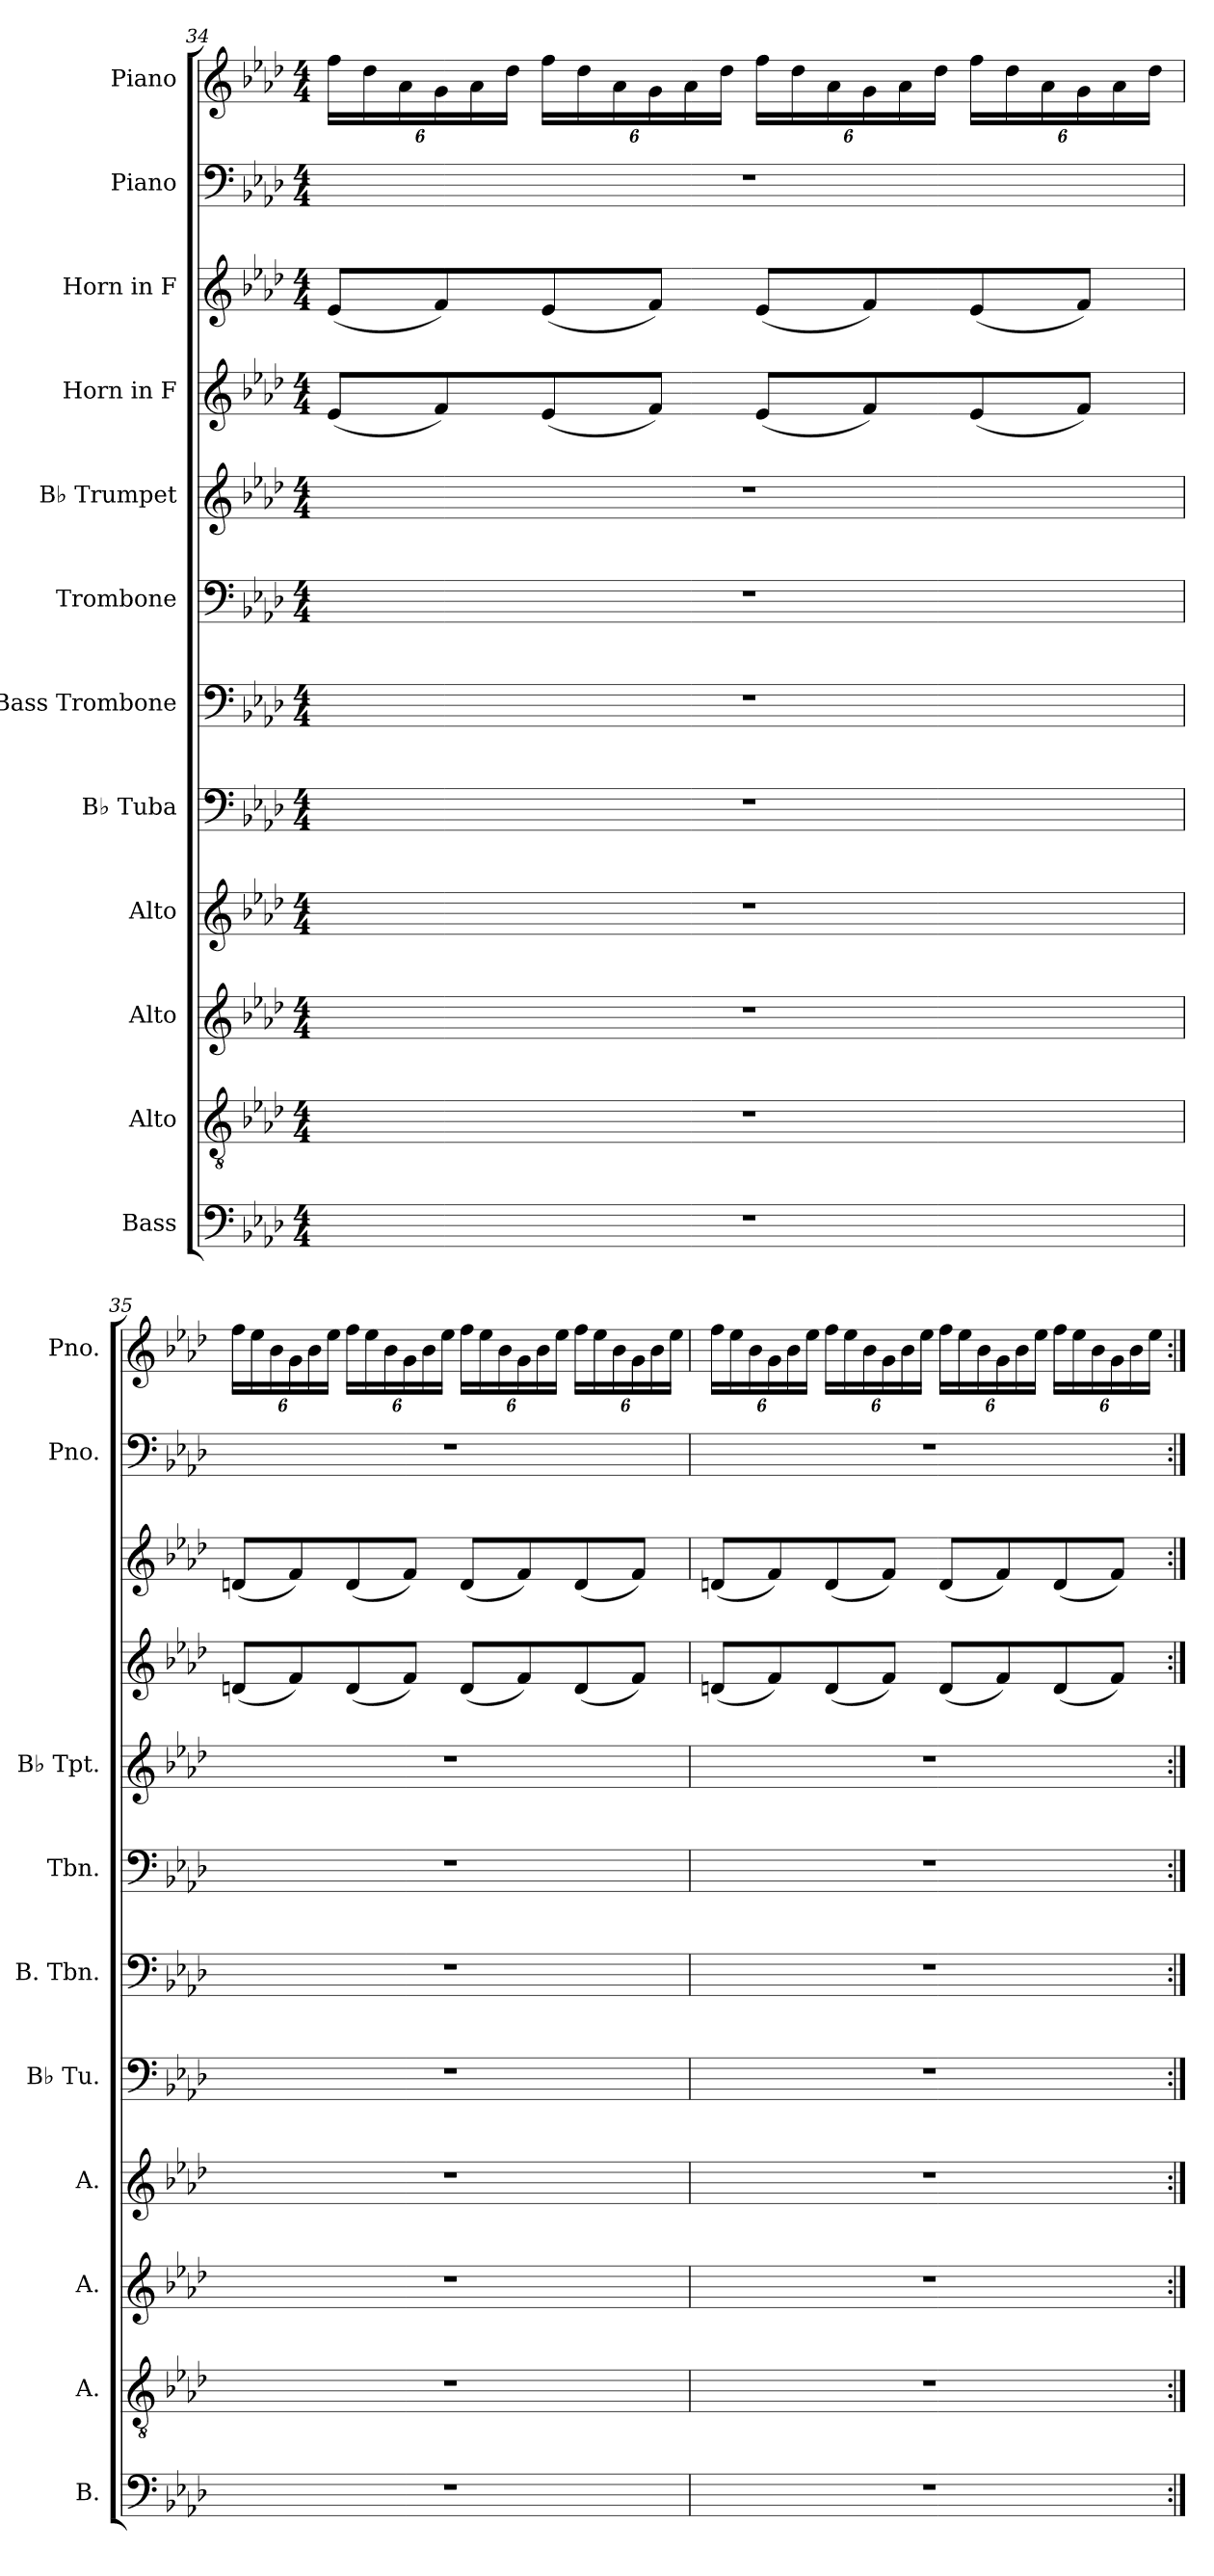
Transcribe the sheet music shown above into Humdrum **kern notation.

**kern	**kern	**kern	**kern	**kern	**kern	**kern	**kern	**kern	**kern	**kern	**kern
*part12	*part11	*part10	*part9	*part8	*part7	*part6	*part5	*part4	*part3	*part2	*part1
*staff12	*staff11	*staff10	*staff9	*staff8	*staff7	*staff6	*staff5	*staff4	*staff3	*staff2	*staff1
*I"Bass	*I"Alto	*I"Alto	*I"Alto	*I"B♭ Tuba	*I"Bass Trombone	*I"Trombone	*I"B♭ Trumpet	*I"Horn in F	*I"Horn in F	*I"Piano	*I"Piano
*I'B.	*I'A.	*I'A.	*I'A.	*I'B♭ Tu.	*I'B. Tbn.	*I'Tbn.	*I'B♭ Tpt.	*	*	*I'Pno.	*I'Pno.
!!LO:PB:g=z
*clefF4	*clefGv2	*clefG2	*clefG2	*clefF4	*clefF4	*clefF4	*clefG2	*clefG2	*clefG2	*clefF4	*clefG2
*	*	*	*	*	*	*	*ITrd1c2	*ITrd4c7	*ITrd4c7	*	*
*k[b-e-a-d-]	*k[b-e-a-d-]	*k[b-e-a-d-]	*k[b-e-a-d-]	*k[b-e-a-d-]	*k[b-e-a-d-]	*k[b-e-a-d-]	*k[b-e-a-d-g-c-]	*k[b-e-a-d-g-]	*k[b-e-a-d-g-]	*k[b-e-a-d-]	*k[b-e-a-d-]
*M4/4	*M4/4	*M4/4	*M4/4	*M4/4	*M4/4	*M4/4	*M4/4	*M4/4	*M4/4	*M4/4	*M4/4
*	*	*	*	*	*	*	*	*	*	*	*Xbrackettup
=34	=34	=34	=34	=34	=34	=34	=34	=34	=34	=34	=34
1r	1r	1r	1r	1r	1r	1r	1r	(8A-/L	(8A-/L	1r	24ff\LL
.	.	.	.	.	.	.	.	.	.	.	24dd-\
.	.	.	.	.	.	.	.	.	.	.	24a-\
.	.	.	.	.	.	.	.	8B-/)	8B-/)	.	24g\
.	.	.	.	.	.	.	.	.	.	.	24a-\
.	.	.	.	.	.	.	.	.	.	.	24dd-\JJ
.	.	.	.	.	.	.	.	(8A-/	(8A-/	.	24ff\LL
.	.	.	.	.	.	.	.	.	.	.	24dd-\
.	.	.	.	.	.	.	.	.	.	.	24a-\
.	.	.	.	.	.	.	.	8B-/J)	8B-/J)	.	24g\
.	.	.	.	.	.	.	.	.	.	.	24a-\
.	.	.	.	.	.	.	.	.	.	.	24dd-\JJ
.	.	.	.	.	.	.	.	(8A-/L	(8A-/L	.	24ff\LL
.	.	.	.	.	.	.	.	.	.	.	24dd-\
.	.	.	.	.	.	.	.	.	.	.	24a-\
.	.	.	.	.	.	.	.	8B-/)	8B-/)	.	24g\
.	.	.	.	.	.	.	.	.	.	.	24a-\
.	.	.	.	.	.	.	.	.	.	.	24dd-\JJ
.	.	.	.	.	.	.	.	(8A-/	(8A-/	.	24ff\LL
.	.	.	.	.	.	.	.	.	.	.	24dd-\
.	.	.	.	.	.	.	.	.	.	.	24a-\
.	.	.	.	.	.	.	.	8B-/J)	8B-/J)	.	24g\
.	.	.	.	.	.	.	.	.	.	.	24a-\
.	.	.	.	.	.	.	.	.	.	.	24dd-\JJ
!!LO:PB:g=z
=35	=35	=35	=35	=35	=35	=35	=35	=35	=35	=35	=35
1r	1r	1r	1r	1r	1r	1r	1r	(8Gn/L	(8Gn/L	1r	24ff\LL
.	.	.	.	.	.	.	.	.	.	.	24ee-\
.	.	.	.	.	.	.	.	.	.	.	24b-\
.	.	.	.	.	.	.	.	8B-/)	8B-/)	.	24g\
.	.	.	.	.	.	.	.	.	.	.	24b-\
.	.	.	.	.	.	.	.	.	.	.	24ee-\JJ
.	.	.	.	.	.	.	.	(8G/	(8G/	.	24ff\LL
.	.	.	.	.	.	.	.	.	.	.	24ee-\
.	.	.	.	.	.	.	.	.	.	.	24b-\
.	.	.	.	.	.	.	.	8B-/J)	8B-/J)	.	24g\
.	.	.	.	.	.	.	.	.	.	.	24b-\
.	.	.	.	.	.	.	.	.	.	.	24ee-\JJ
.	.	.	.	.	.	.	.	(8G/L	(8G/L	.	24ff\LL
.	.	.	.	.	.	.	.	.	.	.	24ee-\
.	.	.	.	.	.	.	.	.	.	.	24b-\
.	.	.	.	.	.	.	.	8B-/)	8B-/)	.	24g\
.	.	.	.	.	.	.	.	.	.	.	24b-\
.	.	.	.	.	.	.	.	.	.	.	24ee-\JJ
.	.	.	.	.	.	.	.	(8G/	(8G/	.	24ff\LL
.	.	.	.	.	.	.	.	.	.	.	24ee-\
.	.	.	.	.	.	.	.	.	.	.	24b-\
.	.	.	.	.	.	.	.	8B-/J)	8B-/J)	.	24g\
.	.	.	.	.	.	.	.	.	.	.	24b-\
.	.	.	.	.	.	.	.	.	.	.	24ee-\JJ
!!LO:PB:g=z
=36	=36	=36	=36	=36	=36	=36	=36	=36	=36	=36	=36
1r	1r	1r	1r	1r	1r	1r	1r	(8Gn/L	(8Gn/L	1r	24ff\LL
.	.	.	.	.	.	.	.	.	.	.	24ee-\
.	.	.	.	.	.	.	.	.	.	.	24b-\
.	.	.	.	.	.	.	.	8B-/)	8B-/)	.	24g\
.	.	.	.	.	.	.	.	.	.	.	24b-\
.	.	.	.	.	.	.	.	.	.	.	24ee-\JJ
.	.	.	.	.	.	.	.	(8G/	(8G/	.	24ff\LL
.	.	.	.	.	.	.	.	.	.	.	24ee-\
.	.	.	.	.	.	.	.	.	.	.	24b-\
.	.	.	.	.	.	.	.	8B-/J)	8B-/J)	.	24g\
.	.	.	.	.	.	.	.	.	.	.	24b-\
.	.	.	.	.	.	.	.	.	.	.	24ee-\JJ
.	.	.	.	.	.	.	.	(8G/L	(8G/L	.	24ff\LL
.	.	.	.	.	.	.	.	.	.	.	24ee-\
.	.	.	.	.	.	.	.	.	.	.	24b-\
.	.	.	.	.	.	.	.	8B-/)	8B-/)	.	24g\
.	.	.	.	.	.	.	.	.	.	.	24b-\
.	.	.	.	.	.	.	.	.	.	.	24ee-\JJ
.	.	.	.	.	.	.	.	(8G/	(8G/	.	24ff\LL
.	.	.	.	.	.	.	.	.	.	.	24ee-\
.	.	.	.	.	.	.	.	.	.	.	24b-\
.	.	.	.	.	.	.	.	8B-/J)	8B-/J)	.	24g\
.	.	.	.	.	.	.	.	.	.	.	24b-\
.	.	.	.	.	.	.	.	.	.	.	24ee-\JJ
=:|!	=:|!	=:|!	=:|!	=:|!	=:|!	=:|!	=:|!	=:|!	=:|!	=:|!	=:|!
*-	*-	*-	*-	*-	*-	*-	*-	*-	*-	*-	*-
